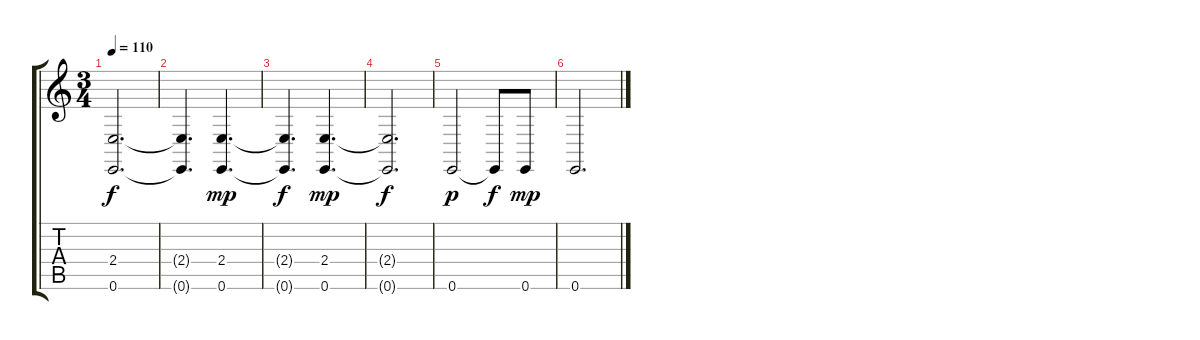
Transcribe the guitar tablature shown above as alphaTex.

\track "" {instrument brightacousticpiano}
\staff {score tabs}
\tuning (E4 B3 G3 D3 A2 E2) {hide}
\ts (3 4)
\tempo 110
\clef g2
\ks c
(2.4{t} 0.6{t}).2{d dy f} |
(2.4{t} 0.6{t}).4{d} (2.4 0.6).4{d dy mp} |
(2.4{t} 0.6{t}).4{d dy f} (2.4 0.6).4{d dy mp} |
(2.4{t} 0.6{t}).2{d dy f} |
0.6.2{dy p} 0.6{t}.8{dy f} 0.6.8{dy mp} |
0.6.2{d}
